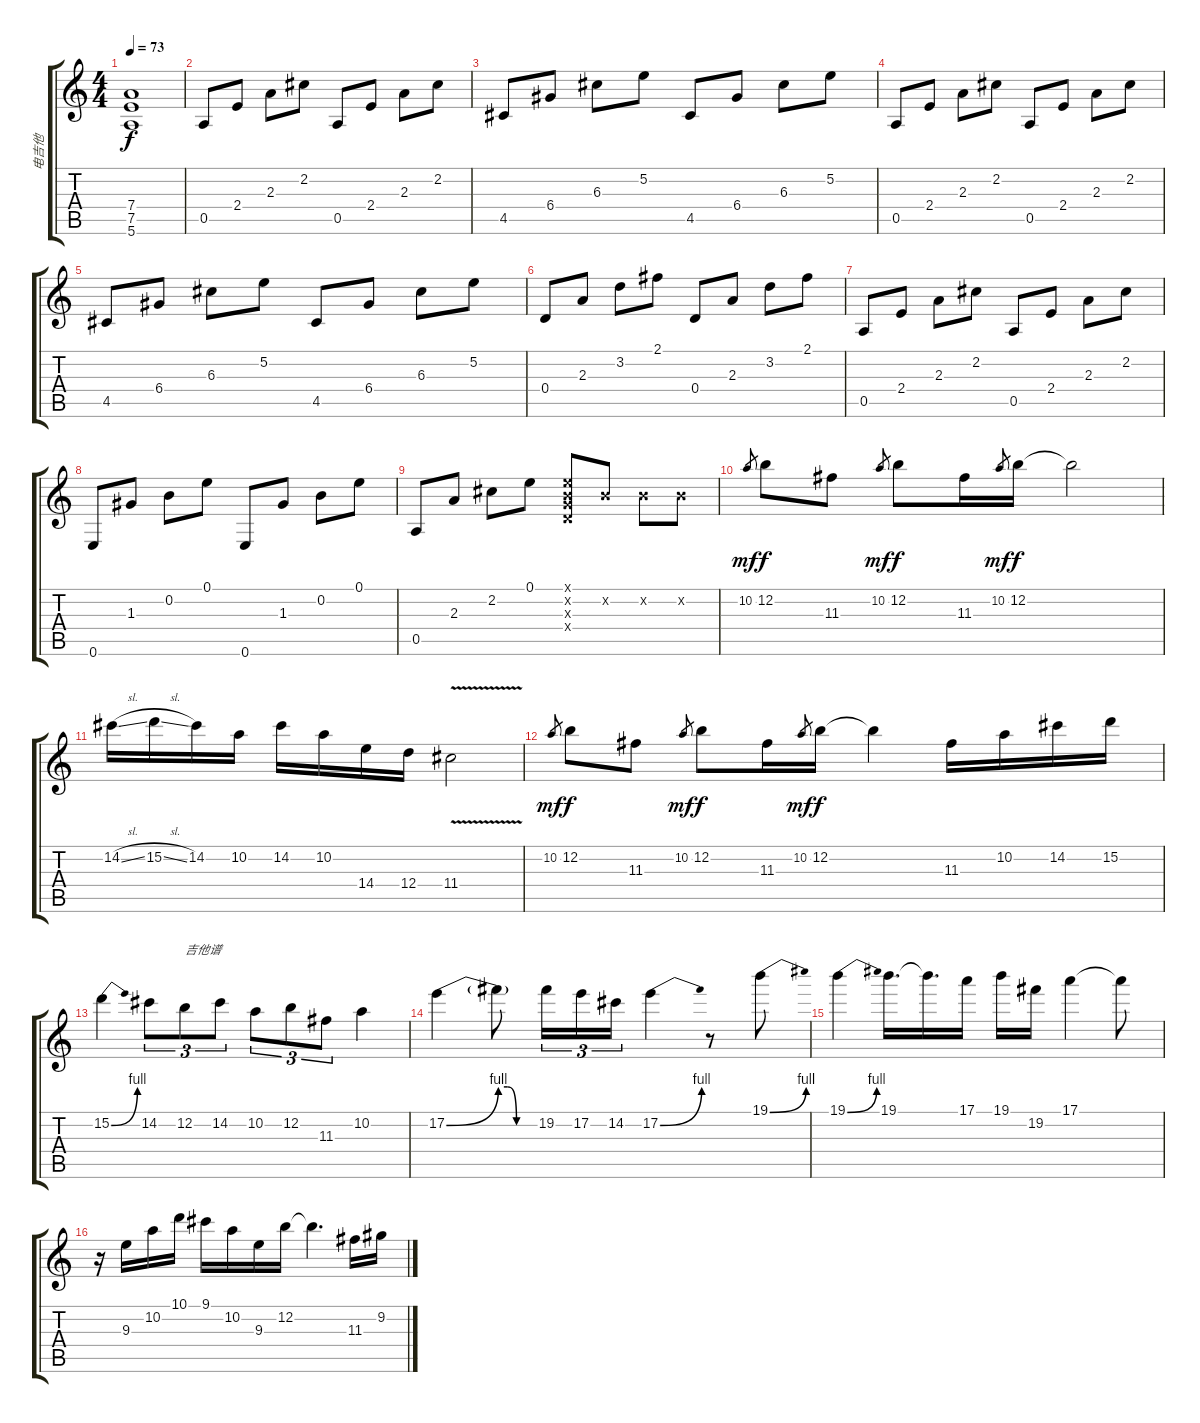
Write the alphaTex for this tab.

\track ("电吉他" "电吉他") {instrument distortionguitar}
\staff {score tabs}
\tuning (E4 B3 G3 D3 A2 E2) {hide}
\ts (4 4)
\tempo 73
\clef g2
\ks c
(7.4 7.5 5.6).1{dy f} |
0.5.8{instrument electricguitarclean} 2.4.8 2.3.8 2.2.8 0.5.8 2.4.8 2.3.8 2.2.8 |
4.5.8 6.4.8 6.3.8 5.2.8 4.5.8 6.4.8 6.3.8 5.2.8 |
0.5.8 2.4.8 2.3.8 2.2.8 0.5.8 2.4.8 2.3.8 2.2.8 |
4.5.8 6.4.8 6.3.8 5.2.8 4.5.8 6.4.8 6.3.8 5.2.8 |
0.4.8 2.3.8 3.2.8 2.1.8 0.4.8 2.3.8 3.2.8 2.1.8 |
0.5.8 2.4.8 2.3.8 2.2.8 0.5.8 2.4.8 2.3.8 2.2.8 |
0.6.8 1.3.8 0.2.8 0.1.8 0.6.8 1.3.8 0.2.8 0.1.8 |
0.5.8 2.3.8 2.2.8 0.1.8 (0.1{x} 0.2{x} 0.3{x} 0.4{x}).8{instrument distortionguitar} 0.2{x}.8 0.2{x}.8 0.2{x}.8 |
10.2.8{gr dy mf} 12.2.8{dy f} 11.3.8 10.2.8{gr dy mf} 12.2.8{dy f} 11.3.16 10.2.8{gr dy mf} 12.2.16{dy f} 12.2{t}.2 |
14.2{sl}.16 15.2{sl}.16 14.2.16 10.2.16 14.2.16 10.2.16 14.4.16 12.4.16 11.4{v}.2 |
10.2.8{gr dy mf} 12.2.8{dy f} 11.3.8 10.2.8{gr dy mf} 12.2.8{dy f} 11.3.16 10.2.8{gr dy mf} 12.2.16{dy f} 12.2{t}.4 11.3.16 10.2.16 14.2.16 15.2.16 |
15.2{be (bend 0 0 60 4)}.4 14.2.8{tu (3 2)} 12.2.8{tu (3 2) txt "吉他谱"} 14.2.8{tu (3 2)} 10.2.8{tu (3 2)} 12.2.8{tu (3 2)} 11.3.8{tu (3 2)} 10.2.4 |
17.2{be (bend 0 0 60 4)}.4 17.2{be (custom 0 4 15 4 30 0 60 0) t}.8 19.2.16{tu (3 2)} 17.2.16{tu (3 2)} 14.2.16{tu (3 2)} 17.2{be (bend 0 0 60 4)}.4 r.8 19.1{be (bend 0 0 60 4)}.8 |
19.1{be (bend 0 0 60 4)}.4 19.1.16{d} 19.1{t}.16{d} 17.1.16 19.1.16 19.2.16 17.1.4 17.1{t}.8 |
r.16 9.3.16 10.2.16 10.1.16 9.1.16 10.2.16 9.3.16 12.2.16 12.2{t}.4{d} 11.3.16 9.2.16
